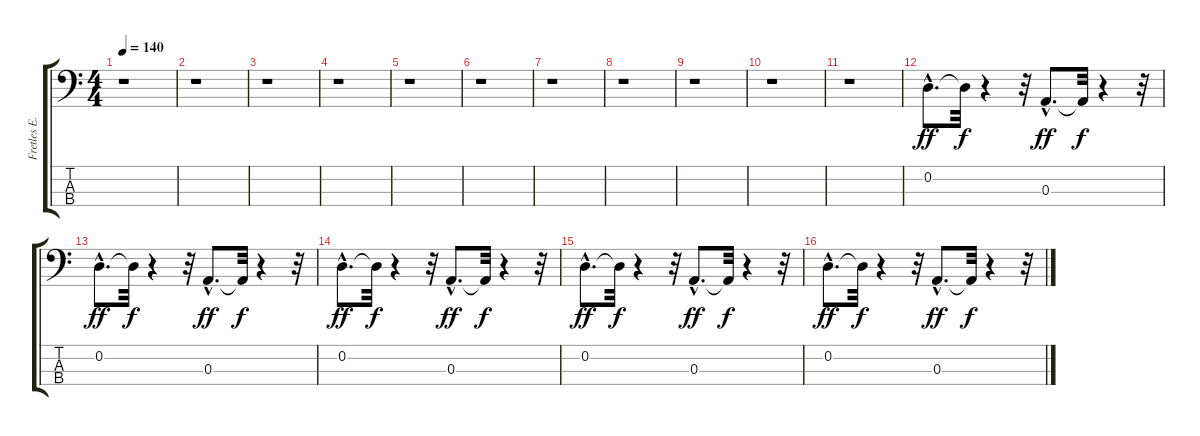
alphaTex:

\track ("Fretles E. Bass" "Fretles E.") {instrument fretlessbass}
\staff {score tabs}
\tuning (G2 D2 A1 E1) {hide}
\ts (4 4)
\tempo 140
\clef f4
\ks c
r.1{dy f} |
r.1 |
r.1 |
r.1 |
r.1 |
r.1 |
r.1 |
r.1 |
r.1 |
r.1 |
r.1 |
0.2{hac}.8{d dy ff} 0.2{t}.32{dy f} r.4 r.32 0.3{hac}.8{d dy ff} 0.3{t}.32{dy f} r.4 r.32 |
0.2{hac}.8{d dy ff} 0.2{t}.32{dy f} r.4 r.32 0.3{hac}.8{d dy ff} 0.3{t}.32{dy f} r.4 r.32 |
0.2{hac}.8{d dy ff} 0.2{t}.32{dy f} r.4 r.32 0.3{hac}.8{d dy ff} 0.3{t}.32{dy f} r.4 r.32 |
0.2{hac}.8{d dy ff} 0.2{t}.32{dy f} r.4 r.32 0.3{hac}.8{d dy ff} 0.3{t}.32{dy f} r.4 r.32 |
0.2{hac}.8{d dy ff} 0.2{t}.32{dy f} r.4 r.32 0.3{hac}.8{d dy ff} 0.3{t}.32{dy f} r.4 r.32
